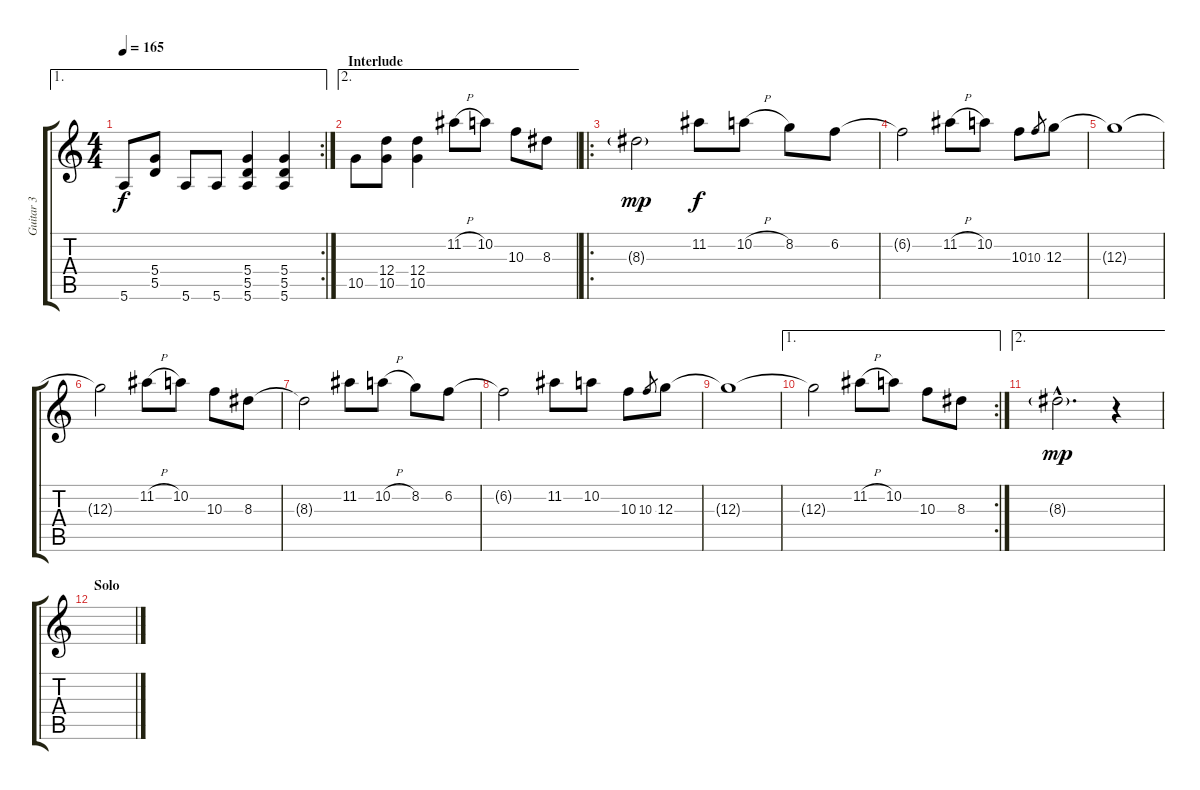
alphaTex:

\track ("Guitar 3" "Guitar 3") {instrument distortionguitar}
\staff {score tabs}
\tuning (E4 B3 G3 D3 A2 E2) {hide}
\ae 1
\rc 2
\ts (4 4)
\tempo 165
\clef g2
\ks c
5.6.8{dy f} (5.4 5.5).8 5.6.8 5.6.8 (5.4 5.5 5.6).4 (5.4 5.5 5.6).4 |
\ae 2
\section ("" "Interlude")
10.5.8 (12.4 10.5).8 (12.4 10.5).4 11.2{h}.8 10.2.8 10.3.8 8.3.8 |
\ro
8.3{g}.2{dy mp} 11.2.8{dy f} 10.2{h}.8 8.2.8 6.2.8 |
6.2{t}.2 11.2{h}.8 10.2.8 10.3.8 10.3.8{gr} 12.3.8 |
12.3{t}.1 |
12.3{t}.2 11.2{h}.8 10.2.8 10.3.8 8.3.8 |
8.3{t}.2 11.2.8 10.2{h}.8 8.2.8 6.2.8 |
6.2{t}.2 11.2.8 10.2.8 10.3.8 10.3.8{gr} 12.3.8 |
12.3{t}.1 |
\ae 1
\rc 2
12.3{t}.2 11.2{h}.8 10.2.8 10.3.8 8.3.8 |
\ae 2
8.3{g hac}.2{d dy mp} r.4 |
\section ("" "Solo")
